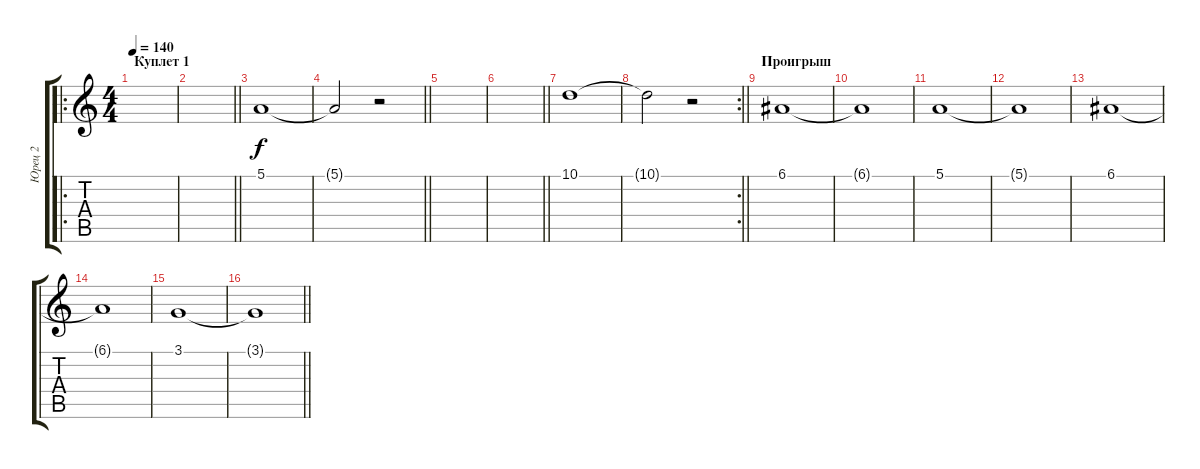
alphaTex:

\track ("Юрец 2" "Юрец 2") {instrument stringensemble2}
\staff {score tabs}
\tuning (E4 B3 G3 D3 A2 E2) {hide}
\ro
\ts (4 4)
\section ("" "Куплет 1")
\tempo 140
\clef g2
\ks c
|
\barLineRight lightlight
|
5.1.1 |
\barLineRight lightlight
5.1{t}.2 r.2 |
|
\barLineRight lightlight
|
10.1.1 |
\rc 2
\barLineRight lightlight
10.1{t}.2 r.2 |
\section ("" "Проигрыш")
6.1.1 |
6.1{t}.1 |
5.1.1 |
5.1{t}.1 |
6.1.1 |
6.1{t}.1 |
3.1.1 |
\barLineRight lightlight
3.1{t}.1
